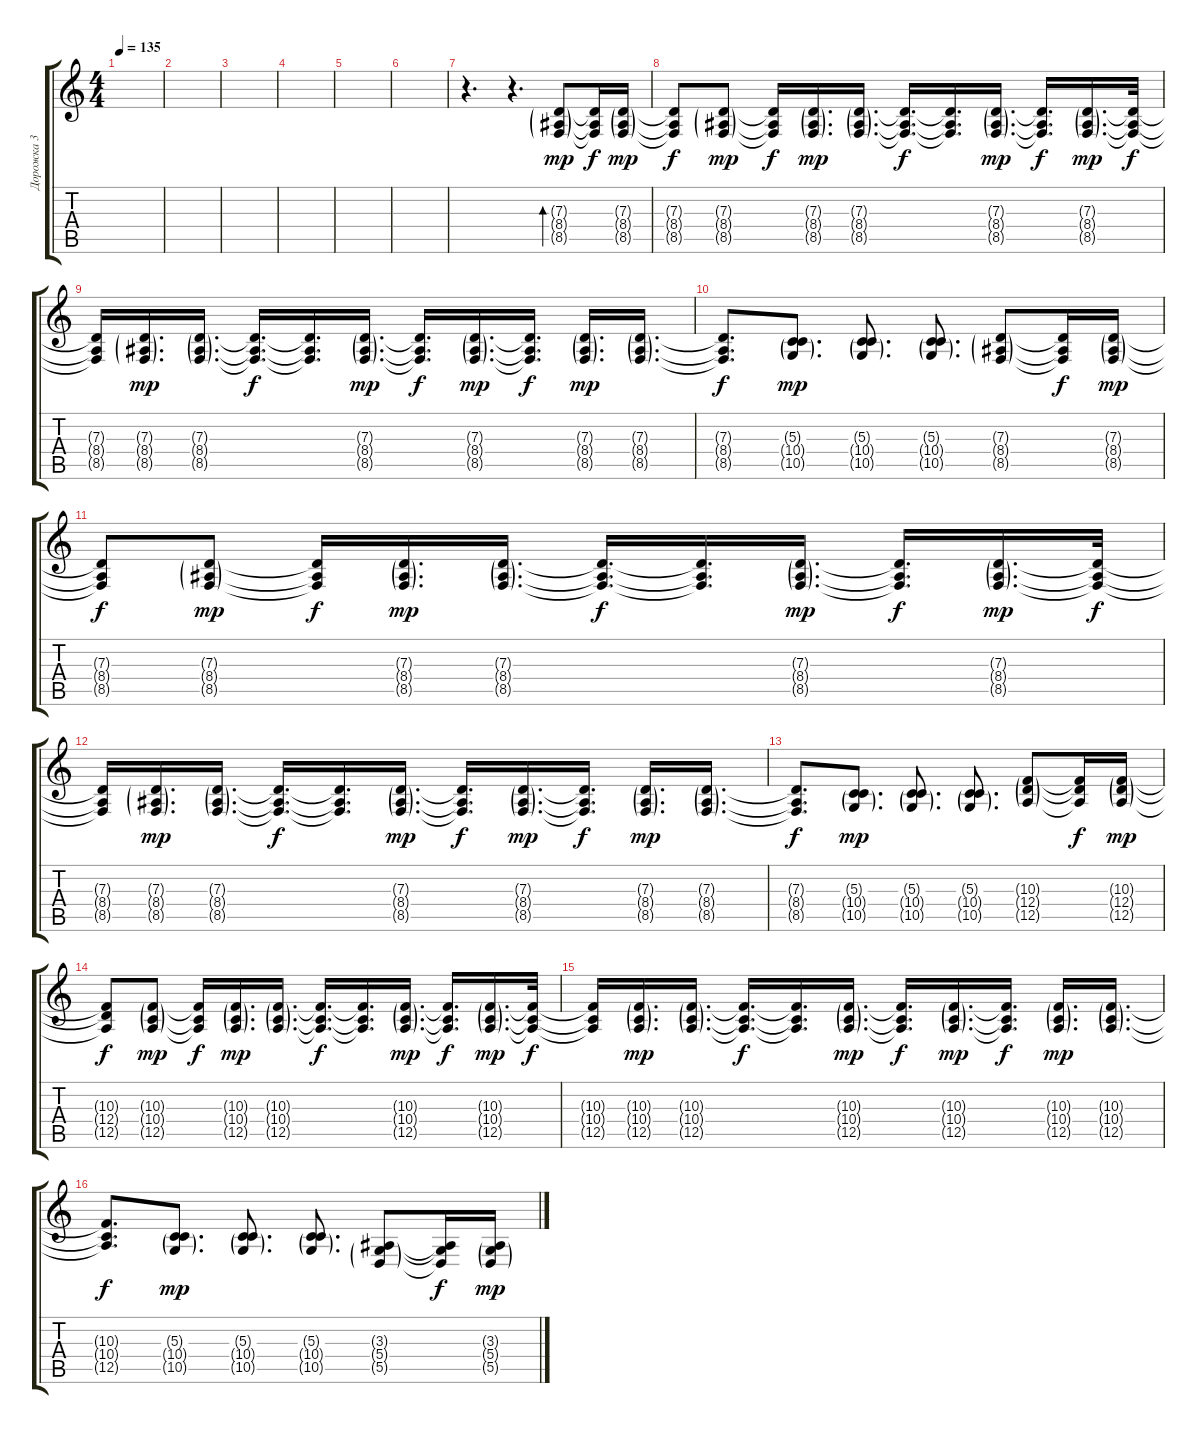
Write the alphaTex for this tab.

\track ("Дорожка 3" "Дорожка 3") {instrument panflute}
\staff {score tabs}
\tuning (E4 B3 G3 D3 A2 E2) {hide}
\ts (4 4)
\tempo 135
\clef g2
\ks c
|
|
|
|
|
|
r.4{d instrument acousticguitarsteel} r.4{d} (7.3{g} 8.4{g} 8.5{g}).8{bd 120 dy mp} (7.3{t} 8.4{t} 8.5{t}).16{dy f} (7.3{g} 8.4{g} 8.5{g}).16{dy mp} |
(7.3{t} 8.4{t} 8.5{t}).8{dy f} (7.3{g} 8.4{g} 8.5{g}).8{dy mp} (7.3{t} 8.4{t} 8.5{t}).16{dy f} (7.3{g} 8.4{g} 8.5{g}).16{d dy mp} (7.3{g} 8.4{g} 8.5{g}).16{d} (7.3{t} 8.4{t} 8.5{t}).16{d dy f} (7.3{t} 8.4{t} 8.5{t}).16{d} (7.3{g} 8.4{g} 8.5{g}).16{d dy mp} (7.3{t} 8.4{t} 8.5{t}).16{d dy f} (7.3{g} 8.4{g} 8.5{g}).16{d dy mp} (7.3{t} 8.4{t} 8.5{t}).32{dy f} |
(7.3{t} 8.4{t} 8.5{t}).16 (7.3{g} 8.4{g} 8.5{g}).16{d dy mp} (7.3{g} 8.4{g} 8.5{g}).16{d} (7.3{t} 8.4{t} 8.5{t}).16{d dy f} (7.3{t} 8.4{t} 8.5{t}).16{d} (7.3{g} 8.4{g} 8.5{g}).16{d dy mp} (7.3{t} 8.4{t} 8.5{t}).16{d dy f} (7.3{g} 8.4{g} 8.5{g}).16{d dy mp} (7.3{t} 8.4{t} 8.5{t}).16{d dy f} (7.3{g} 8.4{g} 8.5{g}).16{d dy mp} (7.3{g} 8.4{g} 8.5{g}).16{d} |
(7.3{t} 8.4{t} 8.5{t}).8{d dy f} (5.3{g} 10.4{g} 10.5{g}).8{d dy mp} (5.3{g} 10.4{g} 10.5{g}).8{d} (5.3{g} 10.4{g} 10.5{g}).8{d} (7.3{g} 8.4{g} 8.5{g}).8 (7.3{t} 8.4{t} 8.5{t}).16{dy f} (7.3{g} 8.4{g} 8.5{g}).16{dy mp} |
(7.3{t} 8.4{t} 8.5{t}).8{dy f} (7.3{g} 8.4{g} 8.5{g}).8{dy mp} (7.3{t} 8.4{t} 8.5{t}).16{dy f} (7.3{g} 8.4{g} 8.5{g}).16{d dy mp} (7.3{g} 8.4{g} 8.5{g}).16{d} (7.3{t} 8.4{t} 8.5{t}).16{d dy f} (7.3{t} 8.4{t} 8.5{t}).16{d} (7.3{g} 8.4{g} 8.5{g}).16{d dy mp} (7.3{t} 8.4{t} 8.5{t}).16{d dy f} (7.3{g} 8.4{g} 8.5{g}).16{d dy mp} (7.3{t} 8.4{t} 8.5{t}).32{dy f} |
(7.3{t} 8.4{t} 8.5{t}).16 (7.3{g} 8.4{g} 8.5{g}).16{d dy mp} (7.3{g} 8.4{g} 8.5{g}).16{d} (7.3{t} 8.4{t} 8.5{t}).16{d dy f} (7.3{t} 8.4{t} 8.5{t}).16{d} (7.3{g} 8.4{g} 8.5{g}).16{d dy mp} (7.3{t} 8.4{t} 8.5{t}).16{d dy f} (7.3{g} 8.4{g} 8.5{g}).16{d dy mp} (7.3{t} 8.4{t} 8.5{t}).16{d dy f} (7.3{g} 8.4{g} 8.5{g}).16{d dy mp} (7.3{g} 8.4{g} 8.5{g}).16{d} |
(7.3{t} 8.4{t} 8.5{t}).8{d dy f} (5.3{g} 10.4{g} 10.5{g}).8{d dy mp} (5.3{g} 10.4{g} 10.5{g}).8{d} (5.3{g} 10.4{g} 10.5{g}).8{d} (10.3{g} 12.4{g} 12.5{g}).8 (10.3{t} 12.4{t} 12.5{t}).16{dy f} (10.3{g} 12.4{g} 12.5{g}).16{dy mp} |
(10.3{t} 12.4{t} 12.5{t}).8{dy f} (10.3{g} 10.4{g} 12.5{g}).8{dy mp} (10.3{t} 10.4{t} 12.5{t}).16{dy f} (10.3{g} 10.4{g} 12.5{g}).16{d dy mp} (10.3{g} 10.4{g} 12.5{g}).16{d} (10.3{t} 10.4{t} 12.5{t}).16{d dy f} (10.3{t} 10.4{t} 12.5{t}).16{d} (10.3{g} 10.4{g} 12.5{g}).16{d dy mp} (10.3{t} 10.4{t} 12.5{t}).16{d dy f} (10.3{g} 10.4{g} 12.5{g}).16{d dy mp} (10.3{t} 10.4{t} 12.5{t}).32{dy f} |
(10.3{t} 10.4{t} 12.5{t}).16 (10.3{g} 10.4{g} 12.5{g}).16{d dy mp} (10.3{g} 10.4{g} 12.5{g}).16{d} (10.3{t} 10.4{t} 12.5{t}).16{d dy f} (10.3{t} 10.4{t} 12.5{t}).16{d} (10.3{g} 10.4{g} 12.5{g}).16{d dy mp} (10.3{t} 10.4{t} 12.5{t}).16{d dy f} (10.3{g} 10.4{g} 12.5{g}).16{d dy mp} (10.3{t} 10.4{t} 12.5{t}).16{d dy f} (10.3{g} 10.4{g} 12.5{g}).16{d dy mp} (10.3{g} 10.4{g} 12.5{g}).16{d} |
(10.3{t} 10.4{t} 12.5{t}).8{d dy f} (5.3{g} 10.4{g} 10.5{g}).8{d dy mp} (5.3{g} 10.4{g} 10.5{g}).8{d} (5.3{g} 10.4{g} 10.5{g}).8{d} (3.3{g} 5.4{g} 5.5{g}).8 (3.3{t} 5.4{t} 5.5{t}).16{dy f} (3.3{g} 5.4{g} 5.5{g}).16{dy mp}
